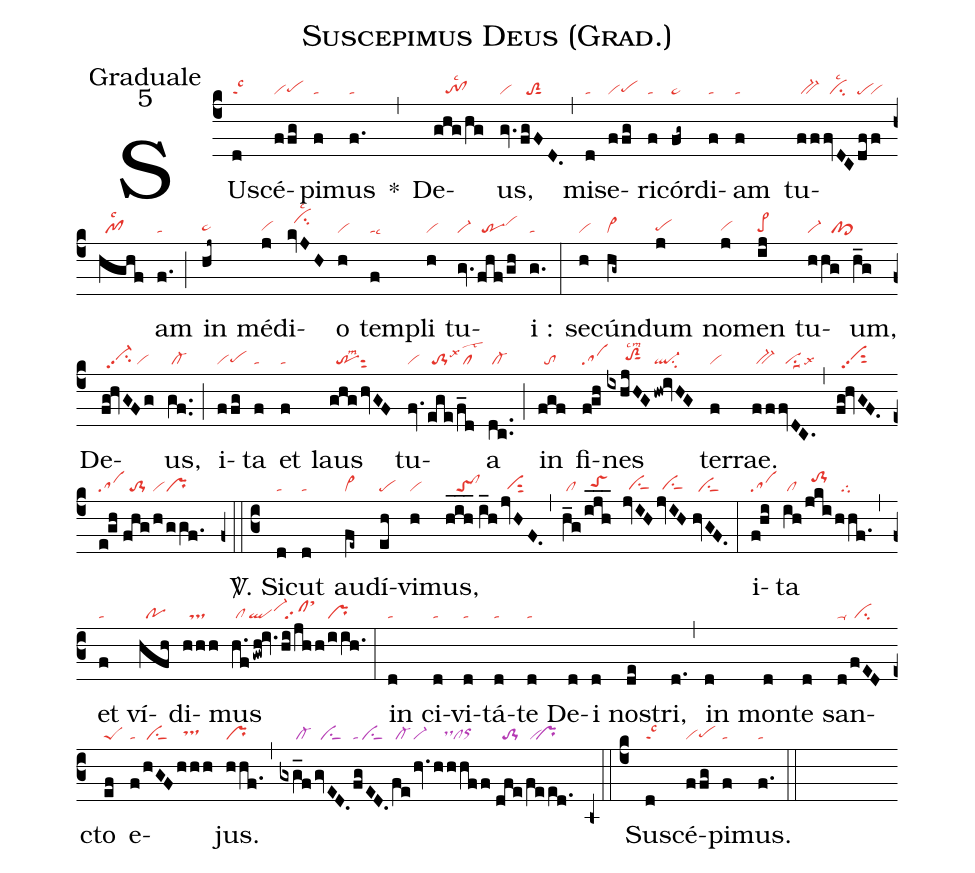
name:Suscepimus Deus (Grad.);
office-part:Graduale;
mode:5;
nabc-lines:1;
%%
(c4) SUs(d|talsc3)cé(f|vi|fg|pehg)pi(f|ta)mus(f.|ta) *(,)
De(ghg/hg|///to!cllsc2)us,(gv.|vi|/fgFD.|//toS2sut1) (,)
mi(d|ta)se(f|vi|fg|pehg)ri(f|ta)cór(fg~|pe~)di(f|ta)am(f|ta) tu(ff|/bv-|fvDC|//cilsc2|/df|pe|f|vi|/hghf|//pf1lsc2)am(f.|ta) (;)
in(hj~|pe~hg) mé(j|vihg)di(kvJH|//cihjlsc2)o(h|vi) tem(f|talsc6)pli(h|vi) tu(gv.|vi-|/fhf/gh|/trvihi)i :(g.|ta) (:)
se(h|vi)cún(hg~|cl~)dum(j|pehg) no(j|vihg)men(ij|pe>hg) tu(h|vi-|hg|///pf>)um,(h_g) De(fg!hvGFg|//vi-hhpp2su2/vi)us,(gf..|/cl-) (;)
i(f|vi|fg|pehg)ta(f|ta) et(f|ta) laus(ghg/hvGF|//trsut2lsm2) tu(fv.|vi|/ege|/to-1lsx3|/f_d|//cllst2)a(dc..|/cl-) (;)
in(fgf|//to) fi(f!gh|sa)nes(ixhjHG|//////toS2hhsut1lscm2|/hw!ivHG|ql-su2)
ter(f|vi)rae.(ff|/bv-|fvDC.|//visu1suv1lsx6) (,) (fg!hvGF.|//vihhpp2sut2|e!gh|sa|//fhg|//to-1|/h|vi|ggf.|pr) (z0::c3)


<sp>V/</sp>.
Sic(d|ta)ut(d|ta) au(fe~|cl~)dí(eh|pe)vi(h|vi)mus,(h_i_h_2//i_h|///toS`clhi|/jvHF.|//vihgsut2) (,)
(h_g|/cl|/ijh___|//toShh| jvIH|//ciShg|/jvIH|//ciShg|//hvGF.|//ciS) (:)
i(f!hi|sa)ta(ih|/cl|/jki|//to-1hj|/hhf.|//tg) (,)
et(f|ta) ví(hfh|//po)di(hhh|//ts)mus(h.f|/cl|!gwh!iv.|`qlvi-hi|/hi/jhh|/sfsthl|/iih.|pr) (:)
in(d|ta) ci(d|ta)vi(d|ta)tá(d|ta)te(d|ta) De(d)i(d) no(de)stri,(d.) (,)
in(d) mon(d)te(d) san(d|ta-|fED|/ci)cto(ef|peS)
e(f|ta|hGF|/ciS|/hhh|//tshh)jus.(hhf.[nv:\definecolor{gregoriocolor}{RGB}{180,57,179}]|pr) (,)
(gxg_f|/////cl-|/gvED.|//ciS|/fgED.|ta/ciS|/fe|/cl-|/hv.|vi-|hhhff|///dshhclorhh|//dfe|//to-1|/feed.[nv:\definecolor{gregoriocolor}{RGB}{229,53,44}]|/vi``pr) (z0::c4)


Sus(d|talsc3)cé(f|vi|fg|pehg)pi(f|ta)mus.(f.|ta) (::)
